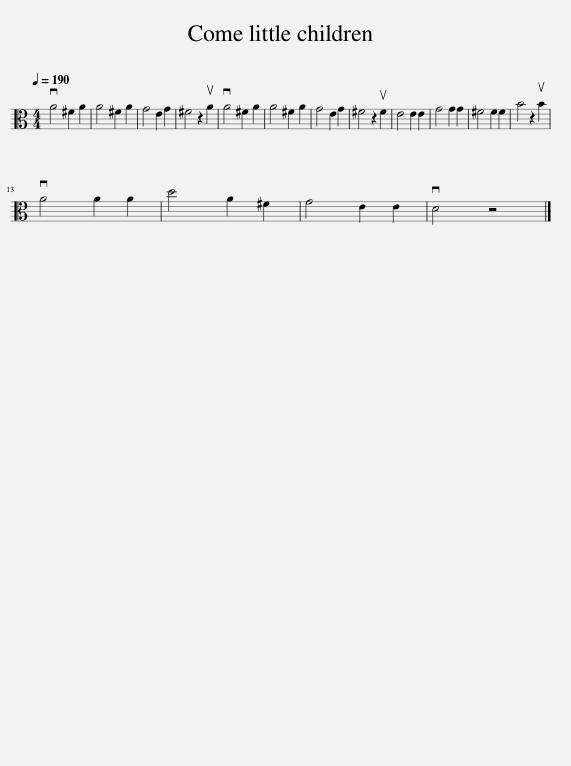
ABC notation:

X:1
L:1/8
Q:1/4=190
M:4/4
I:linebreak $
K:C
V:1 alto
V:1
 vA4 ^F2 A2 | A4 ^F2 A2 | G4 E2 G2 | ^F4 z2 uA2 | vA4 ^F2 A2 | %5
 A4 ^F2 A2 | G4 E2 G2 | ^F4 z2 uF2 | E4 E2 E2 | G4 G2 G2 | %10
 ^F4 F2 F2 | B4 z2 uB2 |$ vA4 A2 A2 | d4 A2 ^F2 | G4 E2 E2 | %15
 vD4 z4 |] %16
